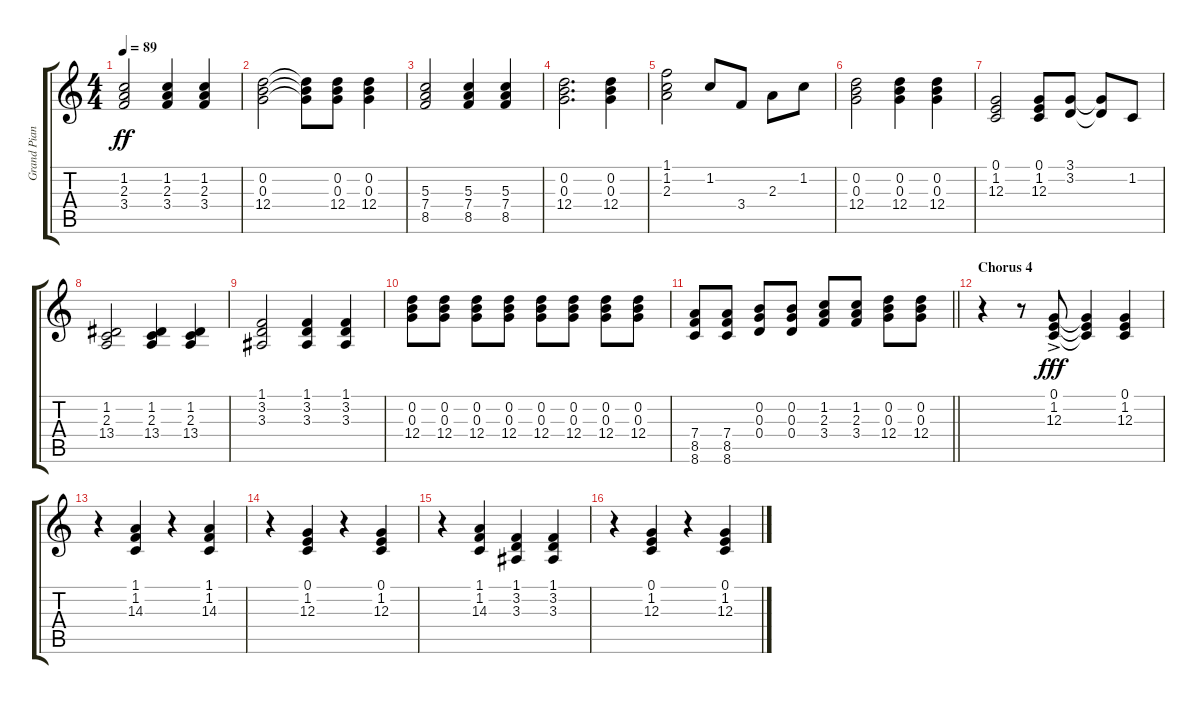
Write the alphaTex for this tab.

\track ("Grand Piano (Staff 1)" "Grand Pian") {instrument acousticgrandpiano}
\staff {score tabs}
\tuning (E4 B3 G3 D3 A2 E2) {hide}
\ts (4 4)
\tempo 89
\clef g2
\ks c
(1.2 2.3 3.4).2{ot 8vb dy ff} (1.2 2.3 3.4).4{ot 8vb} (1.2 2.3 3.4).4{ot 8vb} |
(0.2 0.3 12.4).2{ot 8vb} (0.2{t} 0.3{t} 12.4{t}).8{ot 8vb} (0.2 0.3 12.4).8{ot 8vb} (0.2 0.3 12.4).4{ot 8vb} |
(5.3 7.4 8.5).2{ot 8vb} (5.3 7.4 8.5).4{ot 8vb} (5.3 7.4 8.5).4{ot 8vb} |
(0.2 0.3 12.4).2{d ot 8vb} (0.2 0.3 12.4).4{ot 8vb} |
(1.1 1.2 2.3).2{ot 8vb} 1.2.8{ot 8vb} 3.4.8{ot 8vb} 2.3.8{ot 8vb} 1.2.8{ot 8vb} |
(0.2 0.3 12.4).2{ot 8vb} (0.2 0.3 12.4).4{ot 8vb} (0.2 0.3 12.4).4{ot 8vb} |
(0.1 1.2 12.3).2 (0.1 1.2 12.3).8 (3.1 3.2).8 (3.1{t} 3.2{t}).8 1.2.8 |
(1.2 2.3 13.4).2 (1.2 2.3 13.4).4 (1.2 2.3 13.4).4 |
(1.1 3.2 3.3).2 (1.1 3.2 3.3).4 (1.1 3.2 3.3).4 |
(0.2 0.3 12.4).8{ot 8vb} (0.2 0.3 12.4).8{ot 8vb} (0.2 0.3 12.4).8{ot 8vb} (0.2 0.3 12.4).8{ot 8vb} (0.2 0.3 12.4).8{ot 8vb} (0.2 0.3 12.4).8{ot 8vb} (0.2 0.3 12.4).8{ot 8vb} (0.2 0.3 12.4).8{ot 8vb} |
\barLineRight lightlight
(7.4 8.5 8.6).8{ot 8vb} (7.4 8.5 8.6).8{ot 8vb} (0.2 0.3 0.4).8{ot 8vb} (0.2 0.3 0.4).8{ot 8vb} (1.2 2.3 3.4).8{ot 8vb} (1.2 2.3 3.4).8{ot 8vb} (0.2 0.3 12.4).8{ot 8vb} (0.2 0.3 12.4).8{ot 8vb} |
\section ("" "Chorus 4")
r.4 r.8 (0.1 1.2{ac} 12.3).8{dy fff} (0.1{t} 1.2{t} 12.3{t}).4 (0.1 1.2 12.3).4 |
r.4 (1.1 1.2 14.3).4 r.4 (1.1 1.2 14.3).4 |
r.4 (0.1 1.2 12.3).4 r.4 (0.1 1.2 12.3).4 |
r.4 (1.1 1.2 14.3).4 (1.1 3.2 3.3).4 (1.1 3.2 3.3).4 |
r.4 (0.1 1.2 12.3).4 r.4 (0.1 1.2 12.3).4
